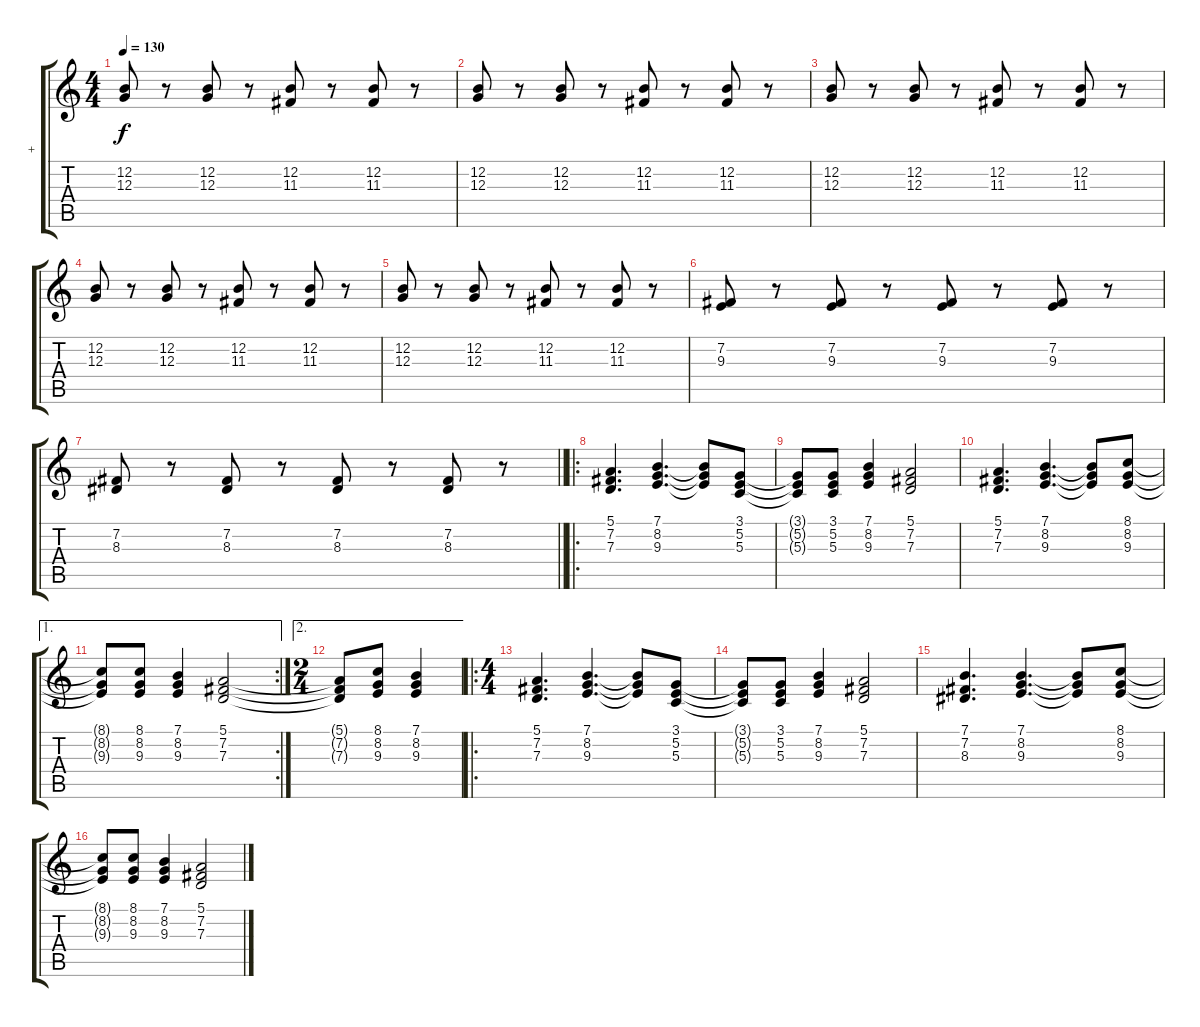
\track ("+" "+") {instrument fx5brightness}
\staff {score tabs}
\tuning (E4 B3 G3 D3 A2 E2) {hide}
\ts (4 4)
\tempo 130
\clef g2
\ks c
(12.2 12.3).8{dy f} r.8 (12.2 12.3).8 r.8 (12.2 11.3).8 r.8 (12.2 11.3).8 r.8 |
(12.2 12.3).8 r.8 (12.2 12.3).8 r.8 (12.2 11.3).8 r.8 (12.2 11.3).8 r.8 |
(12.2 12.3).8 r.8 (12.2 12.3).8 r.8 (12.2 11.3).8 r.8 (12.2 11.3).8 r.8 |
(12.2 12.3).8 r.8 (12.2 12.3).8 r.8 (12.2 11.3).8 r.8 (12.2 11.3).8 r.8 |
(12.2 12.3).8 r.8 (12.2 12.3).8 r.8 (12.2 11.3).8 r.8 (12.2 11.3).8 r.8 |
(7.2 9.3).8 r.8 (7.2 9.3).8 r.8 (7.2 9.3).8 r.8 (7.2 9.3).8 r.8 |
\barLineRight lightlight
(7.2 8.3).8 r.8 (7.2 8.3).8 r.8 (7.2 8.3).8 r.8 (7.2 8.3).8 r.8 |
\ro
(5.1 7.2 7.3).4{d} (7.1 8.2 9.3).4{d} (7.1{t} 8.2{t} 9.3{t}).8 (3.1 5.2 5.3).8 |
(3.1{t} 5.2{t} 5.3{t}).8 (3.1 5.2 5.3).8 (7.1 8.2 9.3).4 (5.1 7.2 7.3).2 |
(5.1 7.2 7.3).4{d} (7.1 8.2 9.3).4{d} (7.1{t} 8.2{t} 9.3{t}).8 (8.1 8.2 9.3).8 |
\ae 1
\rc 2
(8.1{t} 8.2{t} 9.3{t}).8 (8.1 8.2 9.3).8 (7.1 8.2 9.3).4 (5.1 7.2 7.3).2 |
\ae 2
\ts (2 4)
(5.1{t} 7.2{t} 7.3{t}).8 (8.1 8.2 9.3).8 (7.1 8.2 9.3).4 |
\ro
\ts (4 4)
(5.1 7.2 7.3).4{d} (7.1 8.2 9.3).4{d} (7.1{t} 8.2{t} 9.3{t}).8 (3.1 5.2 5.3).8 |
(3.1{t} 5.2{t} 5.3{t}).8 (3.1 5.2 5.3).8 (7.1 8.2 9.3).4 (5.1 7.2 7.3).2 |
(7.1 7.2 8.3).4{d} (7.1 8.2 9.3).4{d} (7.1{t} 8.2{t} 9.3{t}).8 (8.1 8.2 9.3).8 |
(8.1{t} 8.2{t} 9.3{t}).8 (8.1 8.2 9.3).8 (7.1 8.2 9.3).4 (5.1 7.2 7.3).2
